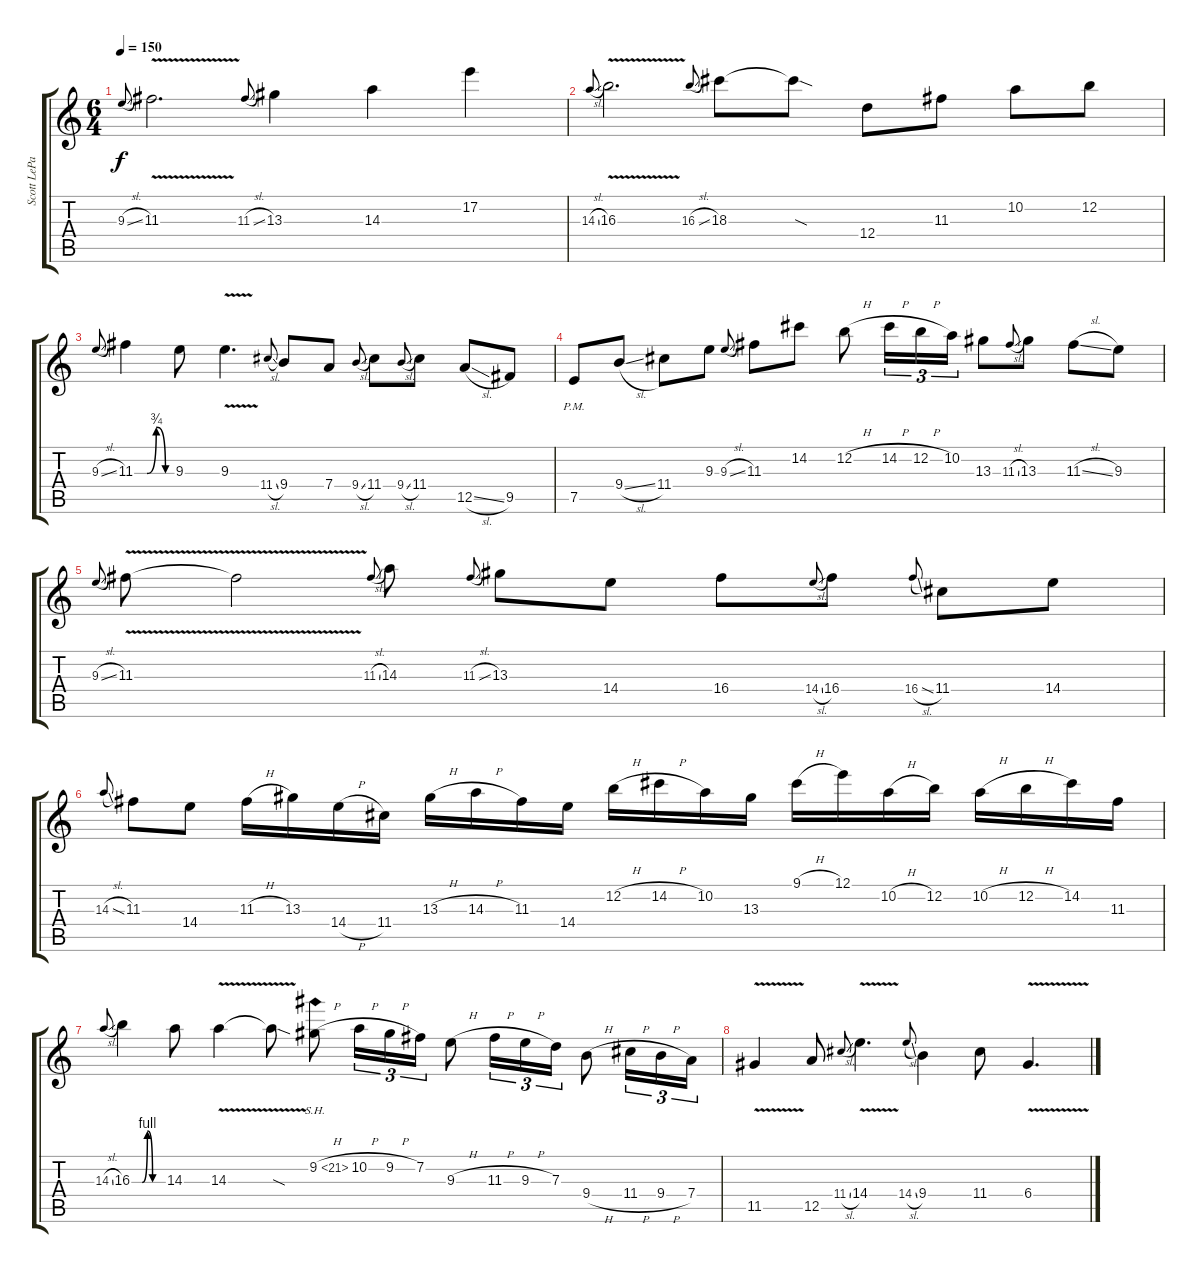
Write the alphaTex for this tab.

\track ("Scott LePage (Lead)" "Scott LePa") {instrument distortionguitar}
\staff {score tabs}
\tuning (E4 B3 G3 D3 A2 D2) {hide}
\ts (6 4)
\tempo 150
\clef g2
\ks c
9.3{sl}.8{gr onbeat dy f} 11.3{v}.2{d volume 16 balance 8} 11.3{sl}.8{gr onbeat} 13.3.4 14.3.4 17.2.4 |
14.3{sl}.8{gr onbeat} 16.3{v}.2{d} 16.3{sl}.8{gr onbeat} 18.3.8 18.3{sod t}.8 12.4.8 11.3.8 10.2.8 12.2.8 |
9.3{sl}.8{gr onbeat} 11.3{be (custom 0 0 20 0 35 3 50 0 60 0)}.4 9.3.8 9.3{v}.4{d} 11.4{sl}.8{gr onbeat} 9.4.8 7.4.8 9.4{sl}.8{gr onbeat} 11.4.8 9.4{sl}.8{gr onbeat} 11.4.8 12.5{sl}.8 9.5.8 |
7.5{pm}.8 9.4{sl}.8 11.4.8 9.3.8 9.3{sl}.8{gr onbeat} 11.3.8 14.2.8 12.2{h}.8 14.2{h}.16{tu (3 2)} 12.2{h}.16{tu (3 2)} 10.2.16{tu (3 2)} 13.3.8 11.3{sl}.8{gr onbeat} 13.3.8 11.3{sl}.8 9.3.8 |
9.3{sl}.8{gr onbeat} 11.3{v}.8 11.3{t}.2 11.3{sl}.8{gr onbeat} 14.3.8 11.3{sl}.8{gr onbeat} 13.3.8 14.4.8 16.4.8 14.4{sl}.8{gr onbeat} 16.4.8 16.4{sl}.8{gr onbeat} 11.4.8 14.4.8 |
14.3{sl}.8{gr onbeat} 11.3.8 14.4.8 11.3{h}.16 13.3.16 14.4{h}.16 11.4.16 13.3{h}.16 14.3{h}.16 11.3.16 14.4.16 12.2{h}.16 14.2{h}.16 10.2.16 13.3.16 9.1{h}.16 12.1.16 10.2{h}.16 12.2.16 10.2{h}.16 12.2{h}.16 14.2.16 11.3.16 |
14.3{sl}.8{gr onbeat} 16.3{be (custom 0 0 15 0 20 0 30 4 40 0 45 0 60 0)}.4 14.3.8 14.3{v}.4 14.3{sod t}.8 9.2{sh 12 h}.8 10.2{h}.16{tu (3 2)} 9.2{h}.16{tu (3 2)} 7.2.16{tu (3 2)} 9.3{h}.8 11.3{h}.16{tu (3 2)} 9.3{h}.16{tu (3 2)} 7.3.16{tu (3 2)} 9.4{h}.8 11.4{h}.16{tu (3 2)} 9.4{h}.16{tu (3 2)} 7.4.16{tu (3 2)} |
11.5{v}.4 12.5.8 11.4{sl}.8{gr onbeat} 14.4{v}.4{d} 14.4{sl}.8{gr onbeat} 9.4.4 11.4.8 6.4{v}.4{d}
